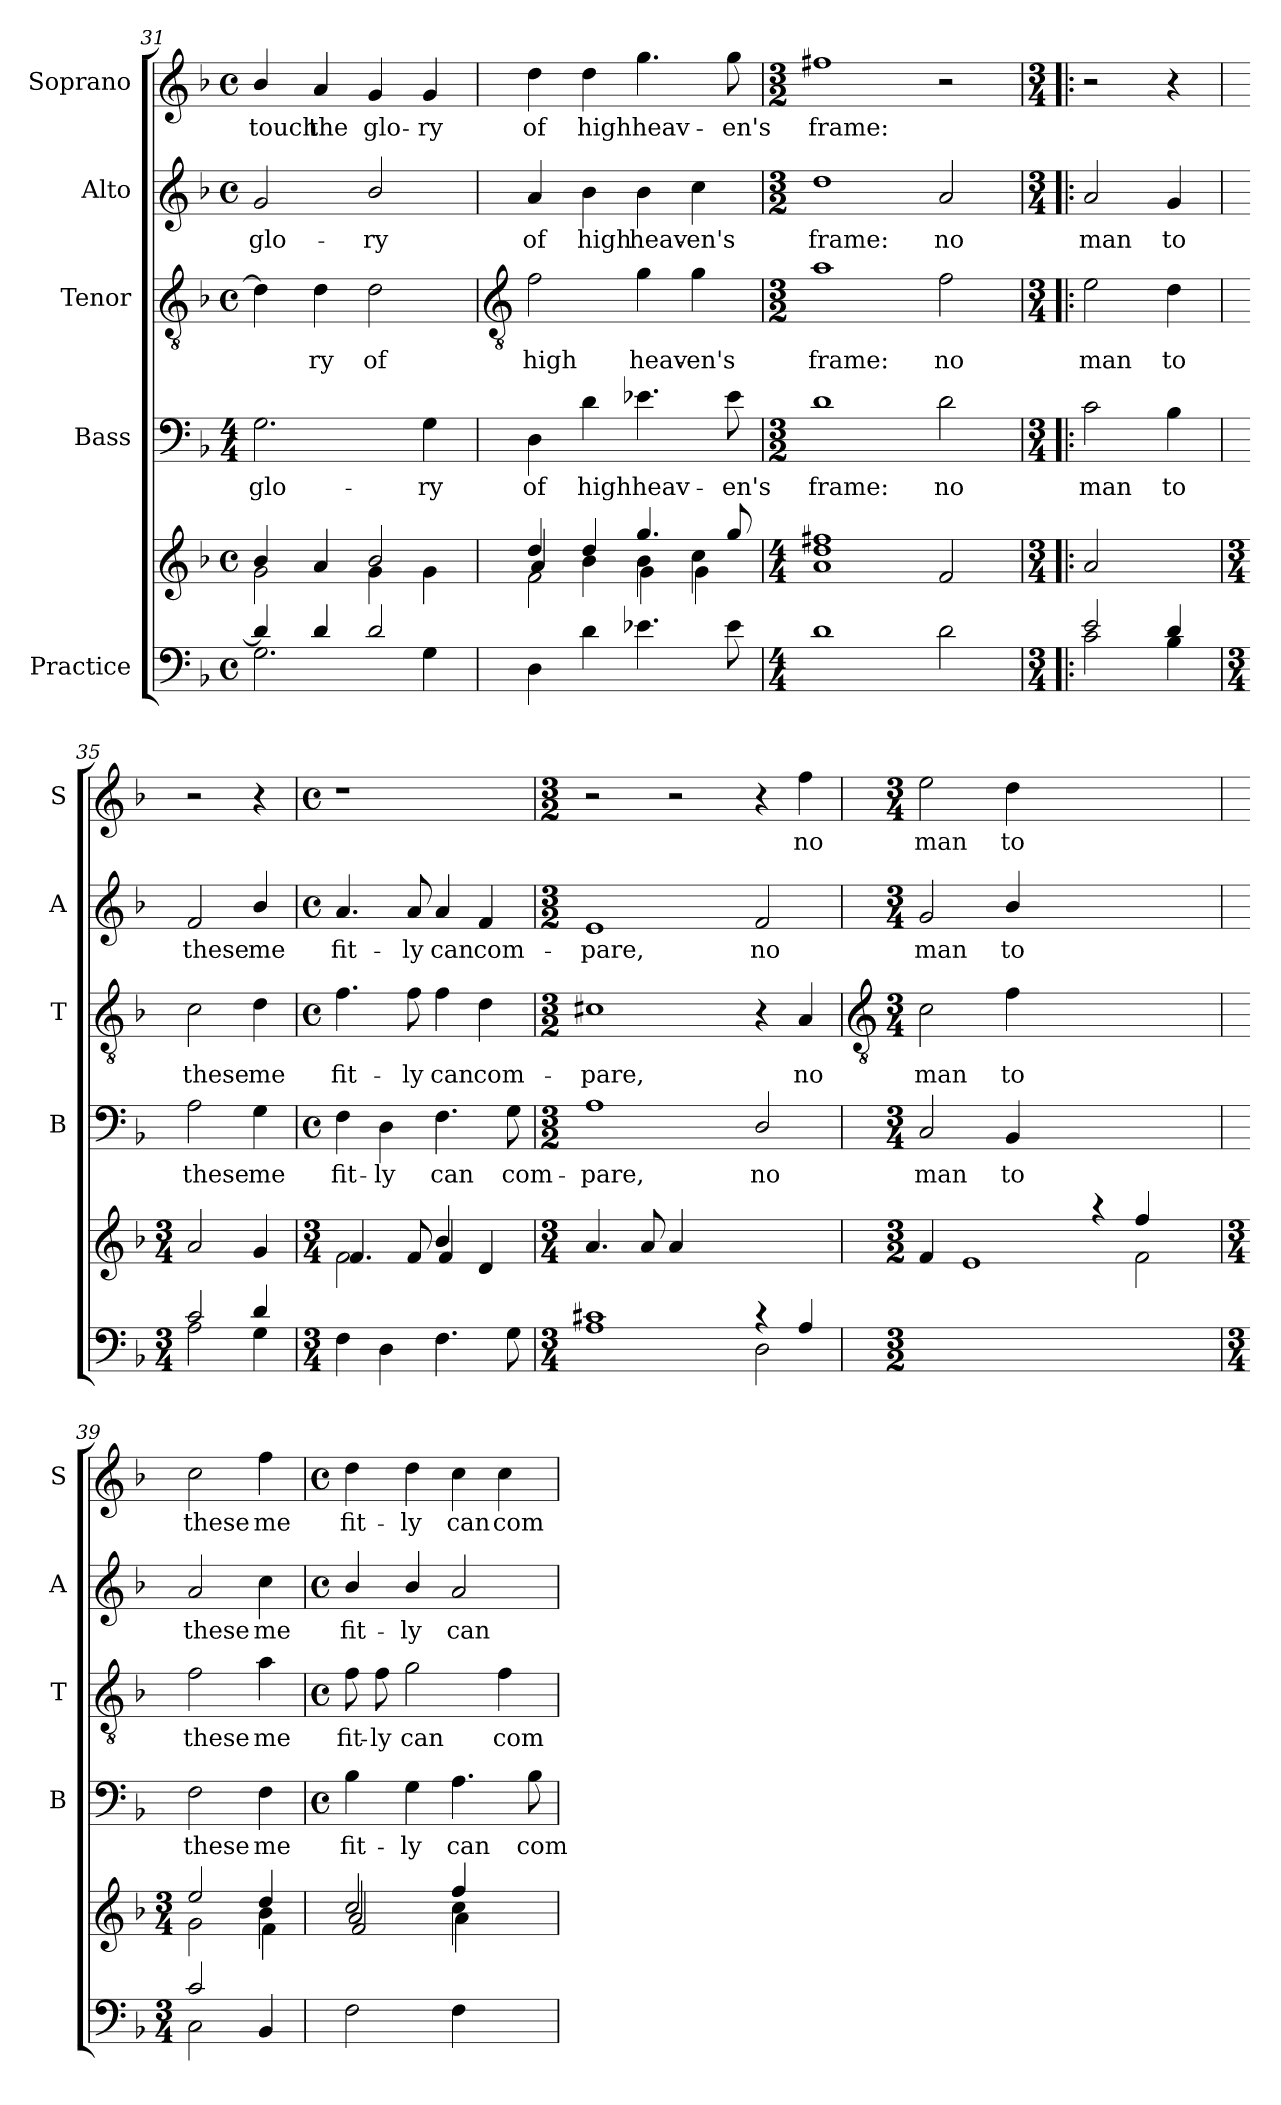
**kern	**kern	**kern	**text	**kern	**text	**kern	**text	**kern	**text
*part5	*part5	*part4	*part4	*part3	*part3	*part2	*part2	*part1	*part1
*staff6	*staff5	*staff4	*staff4	*staff3	*staff3	*staff2	*staff2	*staff1	*staff1
*I"Practice	*	*I"Bass	*	*I"Tenor	*	*I"Alto	*	*I"Soprano	*
*	*	*I'B	*	*I'T	*	*I'A	*	*I'S	*
*clefF4	*clefG2	*clefF4	*	*clefGv2	*	*clefG2	*	*clefG2	*
*k[b-]	*k[b-]	*k[b-]	*	*k[b-]	*	*k[b-]	*	*k[b-]	*
*F:	*F:	*F:	*	*F:	*	*F:	*	*F:	*
*M4/4	*M4/4	*M4/4	*	*M4/4	*	*M4/4	*	*M4/4	*
*met(c)	*met(c)	*	*	*met(c)	*	*met(c)	*	*met(c)	*
=31	=31	=31	=31	=31	=31	=31	=31	=31	=31
*^	*^	*	*	*	*	*	*	*	*
!	!	!	!	!	!LO:LY:b	!	!	!	!LO:LY:b	!	!LO:LY:b
4d/]	2.G	4b-/	2g\	2.G	glo-	4d]	.	2g	glo-	4b-/	touch
!	!	!	!	!	!	!	!LO:LY:b	!	!	!	!LO:LY:b
4d/	.	4a	.	.	.	4d	ry	.	.	4a	the
!	!	!	!	!	!	!	!LO:LY:b	!	!LO:LY:b	!	!LO:LY:b
2d/	.	4g\	2b-/	.	.	2d	of	2b-/	-ry	4g	glo-
!	!	!	!	!	!LO:LY:b	!	!	!	!	!	!LO:LY:b
.	4G	4g\	.	4G	-ry	.	.	.	.	4g	-ry
*v	*v	*	*	*	*	*	*	*	*	*	*
*	*v	*v	*	*	*	*	*	*	*	*
!!LO:LB:g=z
=32	=32	=32	=32	=32	=32	=32	=32	=32	=32
*	*	*	*	*clefGv2	*	*	*	*	*
*^	*^	*	*	*	*	*	*	*	*
*	*	*	*^	*	*	*	*	*	*	*	*
!	!	!	!	!	!	!LO:LY:b	!	!LO:LY:b	!	!LO:LY:b	!	!LO:LY:b
*v	*v	*	*	*	*	*	*	*	*	*	*	*
4D	4dd/	4a/	2f\	4D	of	2f	high	4a	of	4dd	of
!	!	!	!	!	!LO:LY:b	!	!	!	!LO:LY:b	!	!LO:LY:b
4d	4dd	4b-	.	4d	high	.	.	4b-	high	4dd	high
!	!	!	!	!	!LO:LY:b	!	!LO:LY:b	!	!LO:LY:b	!	!LO:LY:b
4.e-X	4.gg/	4b-	4g\	4.e-X	heav-	4g	heav-	4b-	heav-	4.gg	heav-
!	!	!	!	!	!	!	!LO:LY:b	!	!LO:LY:b	!	!
.	.	4cc	4g\	.	.	4g	-en's	4cc	-en's	.	.
!	!	!	!	!	!LO:LY:b	!	!	!	!	!	!LO:LY:b
8e-	8gg/	.	.	8e-	-en's	.	.	.	.	8gg	-en's
=33	=33	=33	=33	=33	=33	=33	=33	=33	=33	=33	=33
*M4/4	*M4/4	*	*	*M3/2	*	*M3/2	*	*M3/2	*	*M3/2	*
!	!	!	!	!	!LO:LY:b	!	!LO:LY:b	!	!LO:LY:b	!	!LO:LY:b
1d	1ff#X	1dd	1a	1d	frame:	1a	frame:	1dd	frame:	1ff#X	frame:
!	!	!	!	!	!LO:LY:b	!	!LO:LY:b	!	!LO:LY:b	!	!
2d	2ryy	2ryy	2f	2d	no	2f	no	2a	no	2r	.
*	*v	*v	*v	*	*	*	*	*	*	*	*
=34!|:	=34!|:	=34!|:	=34!|:	=34!|:	=34!|:	=34!|:	=34!|:	=34!|:	=34!|:
*M3/4	*M3/4	*M3/4	*	*M3/4	*	*M3/4	*	*M3/4	*
*^	*^	*	*	*	*	*	*	*	*
*	*	*	*^	*	*	*	*	*	*	*	*
!	!	!	!	!	!	!LO:LY:b	!	!LO:LY:b	!	!LO:LY:b	!	!
*	*	*	*v	*v	*	*	*	*	*	*	*	*
2e	2c	2ryy	2a	2c	man	2e	man	2a	man	2r	.
!	!	!	!	!	!LO:LY:b	!	!LO:LY:b	!	!LO:LY:b	!	!
4d	4B-	4ryy	4ryy	4B-	to	4d	to	4g	to	4r	.
=35	=35	=35	=35	=35	=35	=35	=35	=35	=35	=35	=35
*M3/4	*	*M3/4	*	*	*	*	*	*	*	*	*
!	!	!	!	!	!LO:LY:b	!	!LO:LY:b	!	!LO:LY:b	!	!
2c	2A	2ryy	2a	2A	these	2c	these	2f	these	2r	.
!	!	!	!	!	!LO:LY:b	!	!LO:LY:b	!	!LO:LY:b	!	!
4d	4G	4ryy	4g	4G	me	4d	me	4b-/	me	4r	.
*v	*v	*	*	*	*	*	*	*	*	*	*
*	*v	*v	*	*	*	*	*	*	*	*
=36	=36	=36	=36	=36	=36	=36	=36	=36	=36
*M3/4	*M3/4	*M4/4	*	*M4/4	*	*M4/4	*	*M4/4	*
*	*	*met(c)	*	*met(c)	*	*met(c)	*	*met(c)	*
*^	*^	*	*	*	*	*	*	*	*
*	*	*	*^	*	*	*	*	*	*	*	*
!	!	!	!	!	!	!LO:LY:b	!	!LO:LY:b	!	!LO:LY:b	!	!
*v	*v	*	*	*	*	*	*	*	*	*	*	*
4F	2ryy	2f	4.f	4F	fit-	4.f	fit-	4.a	fit-	1r	.
!	!	!	!	!	!LO:LY:b	!	!	!	!	!	!
4D	.	.	.	4D	-ly	.	.	.	.	.	.
!	!	!	!	!	!	!	!LO:LY:b	!	!LO:LY:b	!	!
.	.	.	8f	.	.	8f	-ly	8a	-ly	.	.
!	!	!	!	!	!LO:LY:b	!	!LO:LY:b	!	!LO:LY:b	!	!
4.F	4ryy	4b-/	4f	4.F	can	4f	can	4a	can	.	.
!	!	!	!	!	!	!	!LO:LY:b	!	!LO:LY:b	!	!
.	4ryy	4ryy	4d	.	.	4d	com-	4f	com-	.	.
!	!	!	!	!	!LO:LY:b	!	!	!	!	!	!
8G	.	.	.	8G	com-	.	.	.	.	.	.
*	*v	*v	*v	*	*	*	*	*	*	*	*
=37	=37	=37	=37	=37	=37	=37	=37	=37	=37
*M3/4	*M3/4	*M3/2	*	*M3/2	*	*M3/2	*	*M3/2	*
*^	*	*	*	*	*	*	*	*	*
!	!	!LO:N:vis=1	!	!LO:LY:b	!	!LO:LY:b	!	!LO:LY:b	!	!
*	*	*^	*	*	*	*	*	*	*	*
1c#X	1A	2.ryy	4.a	1A	-pare,	1c#X	-pare,	1e	-pare,	2r	.
.	.	.	8a	.	.	.	.	.	.	.	.
.	.	.	4a	.	.	.	.	.	.	2r	.
.	.	2.ryy	2.ryy	.	.	.	.	.	.	.	.
!	!	!	!	!	!LO:LY:b	!	!	!	!LO:LY:b	!	!
4r	2D\	.	.	2D/	no	4r	.	2f/	no	4r	.
!	!	!	!	!	!	!	!LO:LY:b	!	!	!	!LO:LY:b
4A/	.	.	.	.	.	4A	no	.	.	4ff	no
*v	*v	*	*	*	*	*	*	*	*	*	*
!!LO:LB:g=z
=38	=38	=38	=38	=38	=38	=38	=38	=38	=38	=38
*	*	*	*	*	*clefGv2	*	*	*	*	*
*M3/2	*M3/2	*	*M3/4	*	*M3/4	*	*M3/4	*	*M3/4	*
!	!	!	!	!LO:LY:b	!	!LO:LY:b	!	!LO:LY:b	!	!LO:LY:b
1..ryy	2ryy	4f	2C	man	2c	man	2g	man	2ee	man
.	.	1e	.	.	.	.	.	.	.	.
!	!	!	!	!LO:LY:b	!	!LO:LY:b	!	!LO:LY:b	!	!LO:LY:b
.	2ryy	.	4BB-	to	4f	to	4b-/	to	4dd	to
.	.	.	1ryy	.	1ryy	.	1ryy	.	1ryy	.
.	4r	.	.	.	.	.	.	.	.	.
.	4ff/	2f\	.	.	.	.	.	.	.	.
.	4ryy	.	.	.	.	.	.	.	.	.
*	*v	*v	*	*	*	*	*	*	*	*
!!LO:LB:g=z
=39	=39	=39	=39	=39	=39	=39	=39	=39	=39
*M3/4	*M3/4	*	*	*	*	*	*	*	*
*^	*^	*	*	*	*	*	*	*	*
*	*	*	*^	*	*	*	*	*	*	*	*
!	!	!	!	!	!	!LO:LY:b	!	!LO:LY:b	!	!LO:LY:b	!	!LO:LY:b
2c	2C\	2ee	2g\	2ryy	2F	these	2f	these	2a	these	2cc	these
!	!	!	!	!	!	!LO:LY:b	!	!LO:LY:b	!	!LO:LY:b	!	!LO:LY:b
4ryy	4BB-	4dd	4b-\	4f\	4F	me	4a	me	4cc	me	4ff	me
*v	*v	*	*	*	*	*	*	*	*	*	*	*
=40	=40	=40	=40	=40	=40	=40	=40	=40	=40	=40	=40
*	*	*	*	*M4/4	*	*M4/4	*	*M4/4	*	*M4/4	*
*	*	*	*	*met(c)	*	*met(c)	*	*met(c)	*	*met(c)	*
*^	*	*	*	*	*	*	*	*	*	*	*
!	!	!	!	!	!	!LO:LY:b	!	!LO:LY:b	!	!LO:LY:b	!	!LO:LY:b
*v	*v	*	*	*	*	*	*	*	*	*	*	*
2F	2cc/	2a/	2f/	4B-	fit-	8f	fit-	4b-/	fit-	4dd	fit-
!	!	!	!	!	!	!	!LO:LY:b	!	!	!	!
.	.	.	.	.	.	8f	-ly	.	.	.	.
!	!	!	!	!	!LO:LY:b	!	!LO:LY:b	!	!LO:LY:b	!	!LO:LY:b
.	.	.	.	4G	-ly	2g	can	4b-/	-ly	4dd	-ly
!	!	!	!	!	!LO:LY:b	!	!	!	!LO:LY:b	!	!LO:LY:b
4F	4ff	4cc	4a\	4.A	can	.	.	2a	can	4cc	can
!	!	!	!	!	!	!	!LO:LY:b	!	!	!	!LO:LY:b
4ryy	4ryy	4ryy	4ryy	.	.	4f	com-	.	.	4cc	com-
!	!	!	!	!	!LO:LY:b	!	!	!	!	!	!
.	.	.	.	8B-	com-	.	.	.	.	.	.
*	*v	*v	*v	*	*	*	*	*	*	*	*
=	=	=	=	=	=	=	=	=	=
*-	*-	*-	*-	*-	*-	*-	*-	*-	*-
